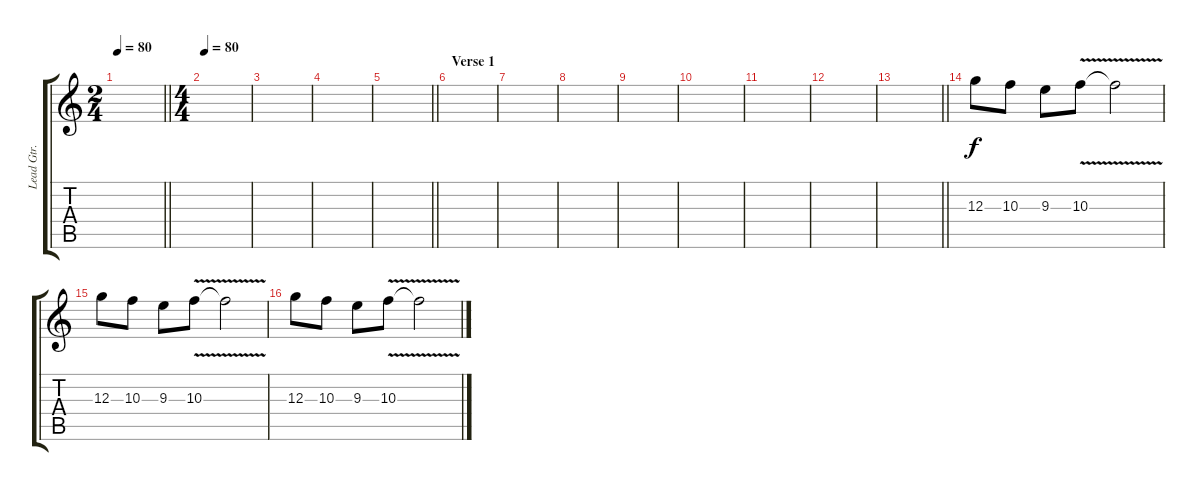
\track ("Lead Gtr. 1" "Lead Gtr. ") {instrument distortionguitar}
\staff {score tabs}
\tuning (E4 B3 G3 D3 A2 D2) {hide}
\ts (2 4)
\tempo 80
\clef g2
\barLineRight lightlight
\ks c
|
\ts (4 4)
\section ("" "")
\tempo 80
|
|
|
\barLineRight lightlight
|
\section ("" "Verse 1")
|
|
|
|
|
|
|
\barLineRight lightlight
|
\section ("" "")
12.3.8{volume 7} 10.3.8 9.3.8 10.3{v}.8 10.3{t}.2 |
12.3.8 10.3.8 9.3.8 10.3{v}.8 10.3{t}.2 |
12.3.8 10.3.8 9.3.8 10.3{v}.8 10.3{t}.2
